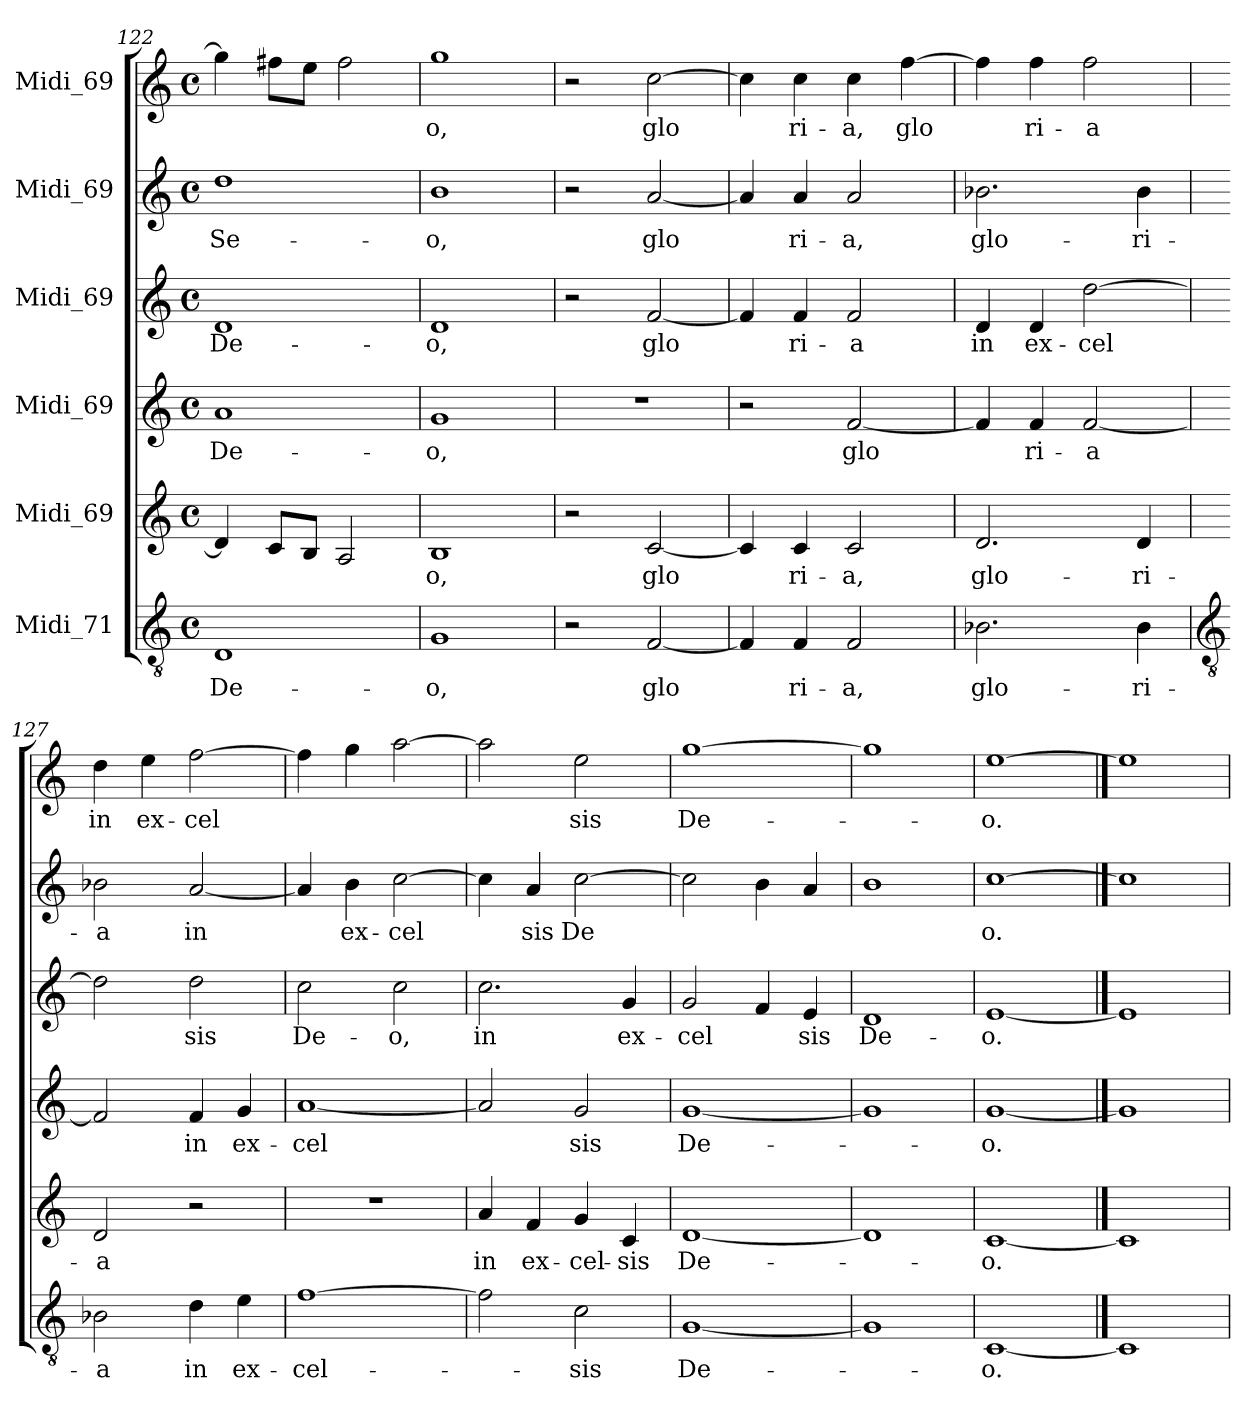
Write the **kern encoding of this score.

**kern	**text	**kern	**text	**kern	**text	**kern	**text	**kern	**text	**kern	**text
*part6	*part6	*part5	*part5	*part4	*part4	*part3	*part3	*part2	*part2	*part1	*part1
*staff6	*staff6	*staff5	*staff5	*staff4	*staff4	*staff3	*staff3	*staff2	*staff2	*staff1	*staff1
*I"Midi_71	*	*I"Midi_69	*	*I"Midi_69	*	*I"Midi_69	*	*I"Midi_69	*	*I"Midi_69	*
!!LO:LB:g=z
*clefGv2	*	*clefG2	*	*clefG2	*	*clefG2	*	*clefG2	*	*clefG2	*
*k[]	*	*k[]	*	*k[]	*	*k[]	*	*k[]	*	*k[]	*
*C:	*	*C:	*	*C:	*	*C:	*	*C:	*	*C:	*
*M4/4	*	*M4/4	*	*M4/4	*	*M4/4	*	*M4/4	*	*M4/4	*
*met(c)	*	*met(c)	*	*met(c)	*	*met(c)	*	*met(c)	*	*met(c)	*
=122	=122	=122	=122	=122	=122	=122	=122	=122	=122	=122	=122
!	!LO:LY:b	!	!	!	!LO:LY:b	!	!LO:LY:b	!	!LO:LY:b	!	!
1D	De-	4d]	.	1a	De-	1d	De-	1dd	Se-	4gg]	.
.	.	8cL	.	.	.	.	.	.	.	8ff#XL	.
.	.	8BJ	.	.	.	.	.	.	.	8eeJ	.
.	.	2A	.	.	.	.	.	.	.	2ff#	.
=123	=123	=123	=123	=123	=123	=123	=123	=123	=123	=123	=123
!	!LO:LY:b	!	!LO:LY:b	!	!LO:LY:b	!	!LO:LY:b	!	!LO:LY:b	!	!LO:LY:b
1G	-o,	1B	o,	1g	-o,	1d	-o,	1b	-o,	1gg	o,
=124	=124	=124	=124	=124	=124	=124	=124	=124	=124	=124	=124
2r	.	2r	.	1r	.	2r	.	2r	.	2r	.
!	!LO:LY:b	!	!LO:LY:b	!	!	!	!LO:LY:b	!	!LO:LY:b	!	!LO:LY:b
[2F	glo	[2c	glo	.	.	[2f	glo	[2a	glo	[2cc	glo
=125	=125	=125	=125	=125	=125	=125	=125	=125	=125	=125	=125
4F]	.	4c]	.	2r	.	4f]	.	4a]	.	4cc]	.
!	!LO:LY:b	!	!LO:LY:b	!	!	!	!LO:LY:b	!	!LO:LY:b	!	!LO:LY:b
4F	ri-	4c	ri-	.	.	4f	ri-	4a	ri-	4cc	ri-
!	!LO:LY:b	!	!LO:LY:b	!	!LO:LY:b	!	!LO:LY:b	!	!LO:LY:b	!	!LO:LY:b
2F	-a,	2c	-a,	[2f	glo	2f	-a	2a	-a,	4cc	-a,
!	!	!	!	!	!	!	!	!	!	!	!LO:LY:b
.	.	.	.	.	.	.	.	.	.	[4ff	glo
=126	=126	=126	=126	=126	=126	=126	=126	=126	=126	=126	=126
!	!LO:LY:b	!	!LO:LY:b	!	!	!	!LO:LY:b	!	!LO:LY:b	!	!
2.B-X	glo-	2.d	glo-	4f]	.	4d	in	2.b-X	glo-	4ff]	.
!	!	!	!	!	!LO:LY:b	!	!LO:LY:b	!	!	!	!LO:LY:b
.	.	.	.	4f	ri-	4d	ex-	.	.	4ff	ri-
!	!	!	!	!	!LO:LY:b	!	!LO:LY:b	!	!	!	!LO:LY:b
.	.	.	.	[2f	-a	[2dd	-cel	.	.	2ff	-a
!	!LO:LY:b	!	!LO:LY:b	!	!	!	!	!	!LO:LY:b	!	!
4B-	-ri-	4d	-ri-	.	.	.	.	4b-	-ri-	.	.
!!LO:LB:g=z
=127	=127	=127	=127	=127	=127	=127	=127	=127	=127	=127	=127
*clefGv2	*	*	*	*	*	*	*	*	*	*	*
!	!LO:LY:b	!	!LO:LY:b	!	!	!	!	!	!LO:LY:b	!	!LO:LY:b
2B-X	-a	2d	-a	2f]	.	2dd]	.	2b-X	-a	4dd	in
!	!	!	!	!	!	!	!	!	!	!	!LO:LY:b
.	.	.	.	.	.	.	.	.	.	4ee	ex-
!	!LO:LY:b	!	!	!	!LO:LY:b	!	!LO:LY:b	!	!LO:LY:b	!	!LO:LY:b
4d	in	2r	.	4f	in	2dd	sis	[2a	in	[2ff	-cel
!	!LO:LY:b	!	!	!	!LO:LY:b	!	!	!	!	!	!
4e	ex-	.	.	4g	ex-	.	.	.	.	.	.
=128	=128	=128	=128	=128	=128	=128	=128	=128	=128	=128	=128
!	!LO:LY:b	!	!	!	!LO:LY:b	!	!LO:LY:b	!	!	!	!
[1f	-cel-	1r	.	[1a	-cel	2cc	De-	4a]	.	4ff]	.
!	!	!	!	!	!	!	!	!	!LO:LY:b	!	!
.	.	.	.	.	.	.	.	4b	ex-	4gg	.
!	!	!	!	!	!	!	!LO:LY:b	!	!LO:LY:b	!	!
.	.	.	.	.	.	2cc	-o,	[2cc	-cel	[2aa	.
=129	=129	=129	=129	=129	=129	=129	=129	=129	=129	=129	=129
!	!	!	!LO:LY:b	!	!	!	!LO:LY:b	!	!	!	!
2f]	.	4a	in	2a]	.	2.cc	in	4cc]	.	2aa]	.
!	!	!	!LO:LY:b	!	!	!	!	!	!LO:LY:b	!	!
.	.	4f	ex-	.	.	.	.	4a	sis	.	.
!	!LO:LY:b	!	!LO:LY:b	!	!LO:LY:b	!	!	!	!LO:LY:b	!	!LO:LY:b
2c	-sis	4g	-cel-	2g	sis	.	.	[2cc	De	2ee	sis
!	!	!	!LO:LY:b	!	!	!	!LO:LY:b	!	!	!	!
.	.	4c	-sis	.	.	4g	ex-	.	.	.	.
=130	=130	=130	=130	=130	=130	=130	=130	=130	=130	=130	=130
!	!LO:LY:b	!	!LO:LY:b	!	!LO:LY:b	!	!LO:LY:b	!	!	!	!LO:LY:b
[1G	De-	[1d	De-	[1g	De-	2g	-cel	2cc]	.	[1gg	De-
.	.	.	.	.	.	4f	.	4b	.	.	.
!	!	!	!	!	!	!	!LO:LY:b	!	!	!	!
.	.	.	.	.	.	4e	sis	4a	.	.	.
=131	=131	=131	=131	=131	=131	=131	=131	=131	=131	=131	=131
!	!	!	!	!	!	!	!LO:LY:b	!	!	!	!
1G]	.	1d]	.	1g]	.	1d	De-	1b	.	1gg]	.
=132	=132	=132	=132	=132	=132	=132	=132	=132	=132	=132	=132
!	!LO:LY:b	!	!LO:LY:b	!	!LO:LY:b	!	!LO:LY:b	!	!LO:LY:b	!	!LO:LY:b
[1C	-o.	[1c	-o.	[1g	-o.	[1e	-o.	[1cc	o.	[1ee	-o.
==133	==133	==133	==133	==133	==133	==133	==133	==133	==133	==133	==133
1C]	.	1c]	.	1g]	.	1e]	.	1cc]	.	1ee]	.
=	=	=	=	=	=	=	=	=	=	=	=
*-	*-	*-	*-	*-	*-	*-	*-	*-	*-	*-	*-
